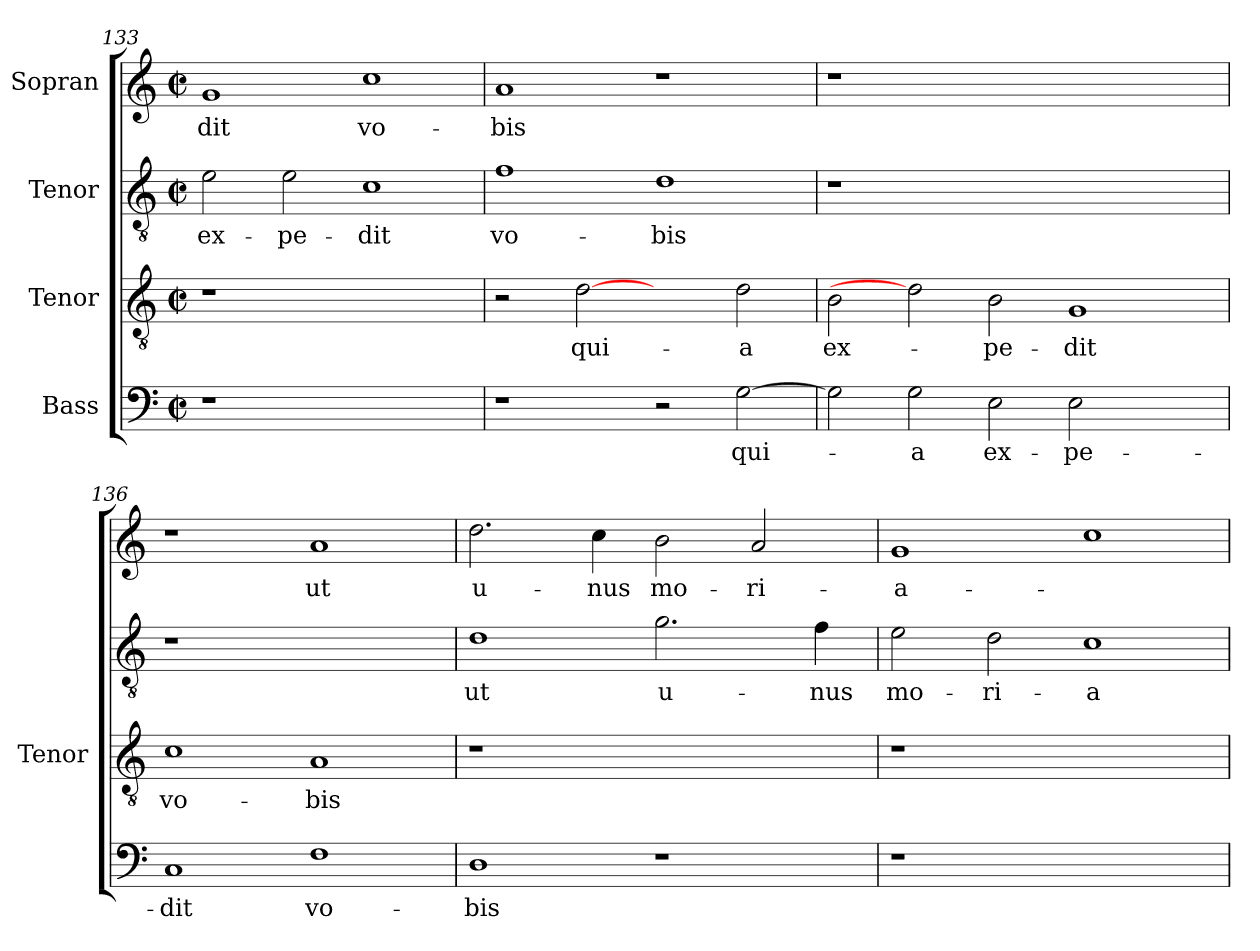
**kern	**text	**kern	**text	**kern	**text	**kern	**text
*part4	*part4	*part3	*part3	*part2	*part2	*part1	*part1
*staff4	*staff4	*staff3	*staff3	*staff2	*staff2	*staff1	*staff1
*I"Bass	*	*I"Tenor	*	*I"Tenor	*	*I"Sopran	*
*	*	*I'Tenor	*	*	*	*	*
*clefF4	*	*clefGv2	*	*clefGv2	*	*clefG2	*
*	*	*ITrd7c12	*	*ITrd7c12	*	*	*
*k[]	*	*k[]	*	*k[]	*	*k[]	*
*M2/2	*	*M2/2	*	*M2/2	*	*M2/2	*
*met(c|)	*	*met(c|)	*	*met(c|)	*	*met(c|)	*
=133	=133	=133	=133	=133	=133	=133	=133
!LO:N:vis=1	!	!LO:N:vis=1	!	!	!	!	!
!	!	!	!	!	!LO:LY:b:color=#000000	!	!
!	!	!	!	!	!	!	!LO:LY:b:color=#000000
1r	.	1r	.	2Ei\	ex-	1gi	-dit
!	!	!	!	!	!LO:LY:b:color=#000000	!	!
.	.	.	.	2Ei\	-pe-	.	.
!	!	!	!	!	!LO:LY:b:color=#000000	!	!
!	!	!	!	!	!	!	!LO:LY:b:color=#000000
1ryy	.	1ryy	.	1Ci	-dit	1cci	vo-
=134	=134	=134	=134	=134	=134	=134	=134
!	!	!	!	!	!LO:LY:b:color=#000000	!	!
!	!	!	!	!	!	!	!LO:LY:b:color=#000000
1r	.	2r	.	1Fi	vo-	1ai	-bis
!	!	!	!LO:LY:b:color=#000000	!	!	!	!
.	.	[2Di	qui-	.	.	.	.
!	!	!	!	!	!LO:LY:b:color=#000000	!	!
2r	.	2ryy	.	1Di	-bis	1r	.
!	!LO:LY:b:color=#000000	!	!	!	!	!	!
!	!	!	!LO:LY:b:color=#000000	!	!	!	!
[>2Gi\	qui-	2Di\	-a	.	.	.	.
=135	=135	=135	=135	=135	=135	=135	=135
!	!	!	!LO:LY:b:color=#000000	!LO:N:vis=1	!	!LO:N:vis=1	!
2Gi\]	.	2BBi\	ex-	1r	.	1r	.
!	!LO:LY:b:color=#000000	!	!	!	!	!	!
2Gi\	-a	2Di]	.	.	.	.	.
!	!LO:LY:b:color=#000000	!	!	!	!	!	!
!	!	!	!LO:LY:b:color=#000000	!	!	!	!
2Ei\	ex-	2BBi\	-pe-	1.ryy	.	1.ryy	.
!	!LO:LY:b:color=#000000	!	!	!	!	!	!
!	!	!	!LO:LY:b:color=#000000	!	!	!	!
2Ei\	-pe-	1GGi	-dit	.	.	.	.
2ryy	.	.	.	.	.	.	.
=136	=136	=136	=136	=136	=136	=136	=136
!	!LO:LY:b:color=#000000	!	!	!	!	!	!
!	!	!	!LO:LY:b:color=#000000	!LO:N:vis=1	!	!	!
1Ci	-dit	1Ci	vo-	1r	.	1r	.
!	!LO:LY:b:color=#000000	!	!	!	!	!	!
!	!	!	!LO:LY:b:color=#000000	!	!	!	!
!	!	!	!	!	!	!	!LO:LY:b:color=#000000
1Fi	vo-	1AAi	-bis	1ryy	.	1ai	ut
!!LO:LB:g=z
=137	=137	=137	=137	=137	=137	=137	=137
!	!LO:LY:b:color=#000000	!LO:N:vis=1	!	!	!	!	!
!	!	!	!	!	!LO:LY:b:color=#000000	!	!
!	!	!	!	!	!	!	!LO:LY:b:color=#000000
1Di	-bis	1r	.	1Di	ut	2.ddi\	u-
!	!	!	!	!	!	!	!LO:LY:b:color=#000000
.	.	.	.	.	.	4cci\	-nus
!	!	!	!	!	!LO:LY:b:color=#000000	!	!
!	!	!	!	!	!	!	!LO:LY:b:color=#000000
1r	.	1ryy	.	2.Gi\	u-	2bi\	mo-
!	!	!	!	!	!	!	!LO:LY:b:color=#000000
.	.	.	.	.	.	2ai/	-ri-
!	!	!	!	!	!LO:LY:b:color=#000000	!	!
.	.	.	.	4Fi\	-nus	.	.
=138	=138	=138	=138	=138	=138	=138	=138
!LO:N:vis=1	!	!LO:N:vis=1	!	!	!	!	!
!	!	!	!	!	!LO:LY:b:color=#000000	!	!
!	!	!	!	!	!	!	!LO:LY:b:color=#000000
1r	.	1r	.	2Ei\	mo-	1gi	-a-
!	!	!	!	!	!LO:LY:b:color=#000000	!	!
.	.	.	.	2Di\	-ri-	.	.
!	!	!	!	!	!LO:LY:b:color=#000000	!	!
1ryy	.	1ryy	.	1Ci	-a-	1cci	.
=	=	=	=	=	=	=	=
*-	*-	*-	*-	*-	*-	*-	*-
